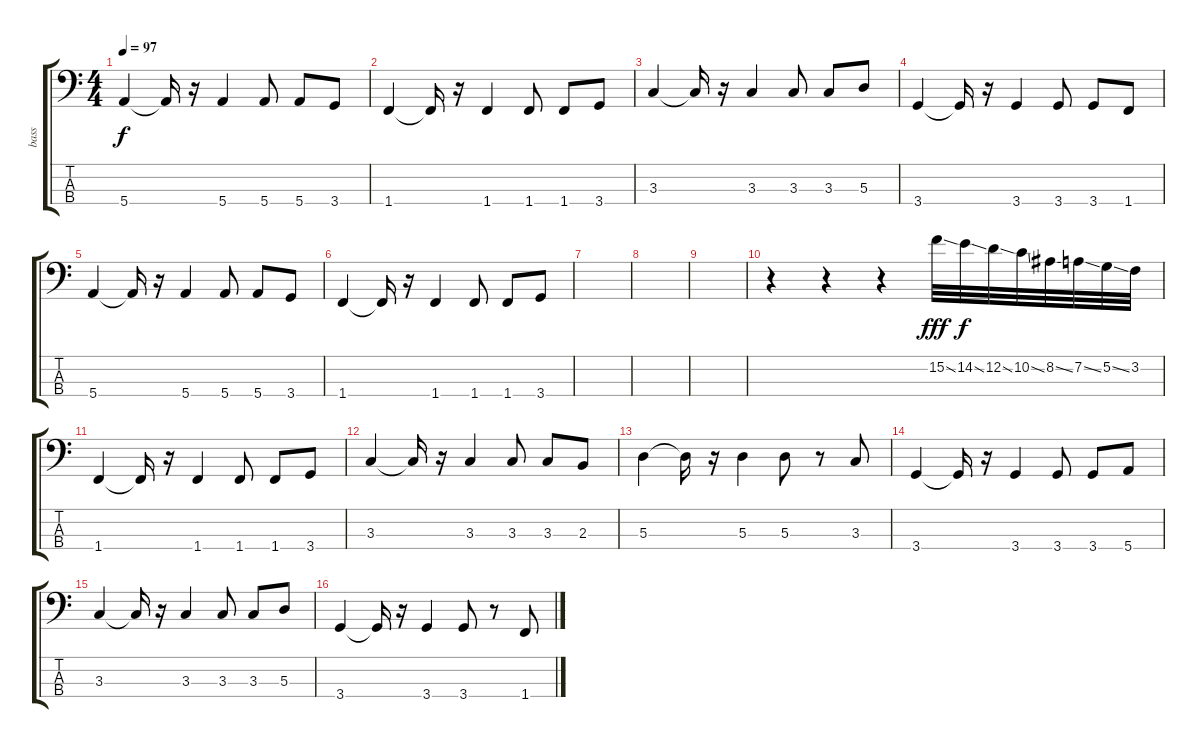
\track ("bass" "bass") {instrument electricbassfinger}
\staff {score tabs}
\tuning (G2 D2 A1 E1) {hide}
\ts (4 4)
\tempo 97
\clef f4
\ks c
5.4.4{dy f} 5.4{t}.16 r.16 5.4.4 5.4.8 5.4.8 3.4.8 |
1.4.4 1.4{t}.16 r.16 1.4.4 1.4.8 1.4.8 3.4.8 |
3.3.4 3.3{t}.16 r.16 3.3.4 3.3.8 3.3.8 5.3.8 |
3.4.4 3.4{t}.16 r.16 3.4.4 3.4.8 3.4.8 1.4.8 |
5.4.4 5.4{t}.16 r.16 5.4.4 5.4.8 5.4.8 3.4.8 |
1.4.4 1.4{t}.16 r.16 1.4.4 1.4.8 1.4.8 3.4.8 |
|
|
|
r.4 r.4 r.4 15.2{ss}.32{dy fff} 14.2{ss}.32{dy f} 12.2{ss}.32 10.2{ss}.32 8.2{ss}.32 7.2{ss}.32 5.2{ss}.32 3.2.32 |
1.4.4 1.4{t}.16 r.16 1.4.4 1.4.8 1.4.8 3.4.8 |
3.3.4 3.3{t}.16 r.16 3.3.4 3.3.8 3.3.8 2.3.8 |
5.3.4 5.3{t}.16 r.16 5.3.4 5.3.8 r.8 3.3.8 |
3.4.4 3.4{t}.16 r.16 3.4.4 3.4.8 3.4.8 5.4.8 |
3.3.4 3.3{t}.16 r.16 3.3.4 3.3.8 3.3.8 5.3.8 |
3.4.4 3.4{t}.16 r.16 3.4.4 3.4.8 r.8 1.4.8
